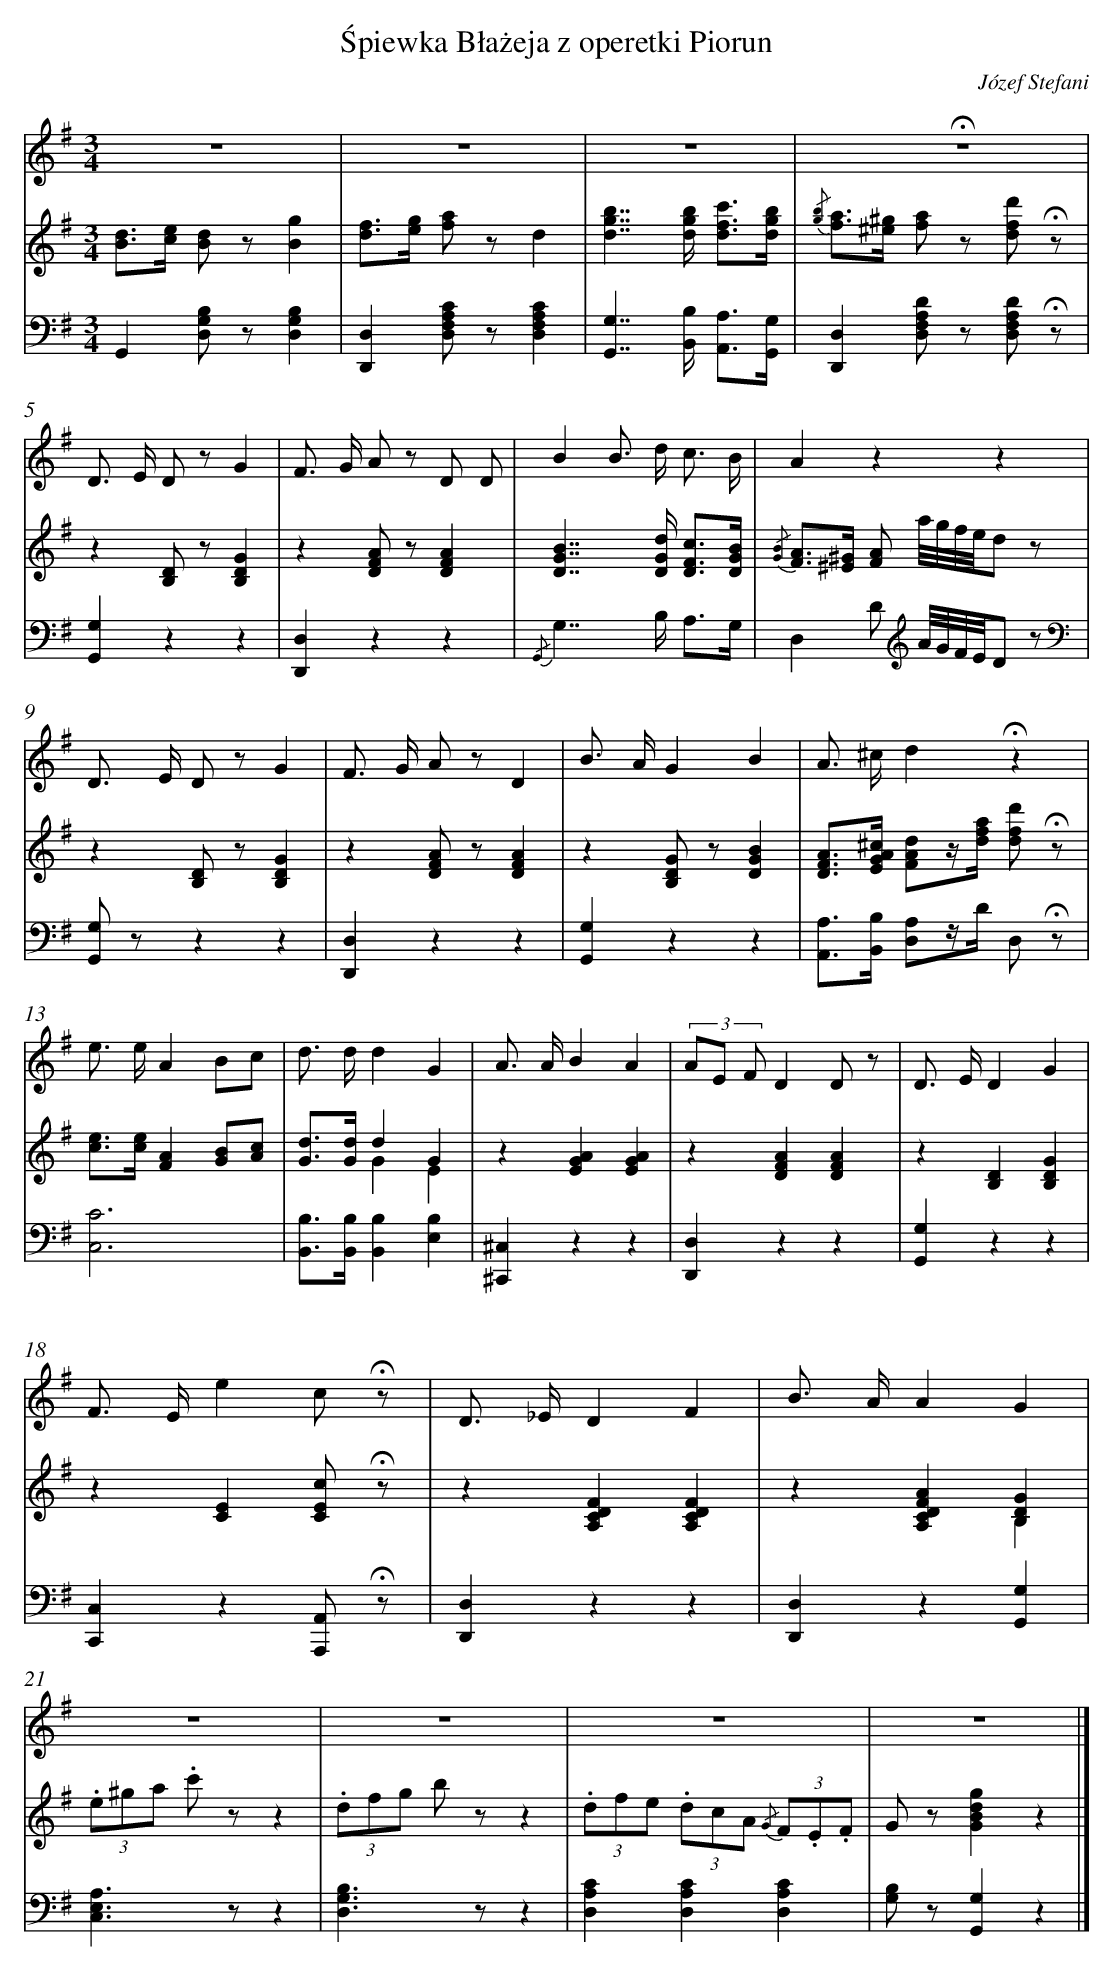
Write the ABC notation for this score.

X:1
T: Śpiewka Błażeja z operetki Piorun
C: Józef Stefani
L: 1/8
M: 3/4
V: 1 clef=treble
V: 2 clef=treble
V: 3 clef=bass
K: G
[V:1] z6 |
[V:2] [dB]>[ec] [dB] z[g2B2] |
[V:3] G,,2[B,G,D,] z[B,2G,2D,2] |
[V:1] z6 |
[V:2] [fd]>[ge] [af] zd2 |
[V:3] [D,2D,,2][CA,F,D,] z[C2A,2F,2D,2] |
[V:1] z6 |
[V:2] [b2g2d2]>>[b2g2d2] [c'3/f3/d3/][b/g/d/] |
[V:3] [G,2G,,2]>>[B,2B,,2] [A,3/A,,3/][G,/G,,/] |
[V:1] !fermata!z6 |
[V:2] {/[bg]} [af]>[^g^e] [af] z [d'fd] !fermata!z |
[V:3] [D,2D,,2][DA,F,D,] z [DA,F,D,] !fermata!z |
[V:1] D> E D zG2 |
[V:2] z2[DB,] z[G2D2B,2] |
[V:3] [G,2G,,2]z2z2 |
[V:1] F> G A z D D |
[V:2] z2[AFD] z[A2F2D2] |
[V:3] [D,2D,,2]z2z2 |
[V:1] B2B> d c3/ B/ |
[V:2] [B2G2D2]>>[d2G2D2] [c3/F3/D3/][B/G/D/] |
[V:3] {/G,,}G,2>>B,2 A,3/G,/ |
[V:1] A2z2z2 |
[V:2] {/[BG]} [AF]>[^G^E] [AF] a//g//f//e//d z |
[V:3] D,2D[K:clef=treble] A//G//F//E//D z |
[V:1] D> E D zG2 |
[V:2] z2[DB,] z[G2D2B,2] |
[V:3] [K:clef=bass][G,G,,] zz2z2 |
[V:1] F> G A zD2 |
[V:2] z2[AFD] z[A2F2D2] |
[V:3] [D,2D,,2]z2z2 |
[V:1] B> AG2B2 |
[V:2] z2[GDB,] z[B2G2D2] |
[V:3] [G,2G,,2]z2z2 |
[V:1] A> ^cd2!fermata!z2 |
[V:2] [AFD]>[^cAGE] [dAF]z/[a/f/d/] [d'fd] !fermata!z |
[V:3] [A,A,,]>[B,B,,] [A,D,]z/D/ D, !fermata!z |
[V:1] e> eA2Bc |
[V:2] [ec]>[ec][A2F2][BG][cA] |
[V:3] [C6C,6] |
[V:1] d> dd2G2 |
[V:2] [dG]>[dG]d2G2 & x2G2E2 |
[V:3] [B,B,,]>[B,B,,][B,2B,,2][B,2E,2] |
[V:1] A> AB2A2 |
[V:2] z2[A2G2E2][A2G2E2] |
[V:3] [^C,2^C,,2]z2z2 |
[V:1] (3AE FD2D z |
[V:2] z2[A2F2D2][A2F2D2] |
[V:3] [D,2D,,2]z2z2 |
[V:1] D> ED2G2 |
[V:2] z2[D2B,2][G2D2B,2] |
[V:3] [G,2G,,2]z2z2 |
[V:1] F> Ee2c !fermata!z |
[V:2] z2[E2C2][cEC] !fermata!z |
[V:3] [C,2C,,2]z2[A,,A,,,] !fermata!z |
[V:1] D> _ED2F2 |
[V:2] z2[F2D2C2A,2][F2D2C2A,2] |
[V:3] [D,2D,,2]z2z2 |
[V:1] B> AA2G2 |
[V:2] z2[A2F2D2C2A,2][G2D2B,2] & x2x2B,2 |
[V:3] [D,2D,,2]z2[G,2G,,2] |
[V:1] z6 |
[V:2] (3.e^ga .c' zz2 |
[V:3] [A,2E,2C,2]>z2z2 |
[V:1] z6 |
[V:2] (3.dfg b zz2 |
[V:3] [B,2G,2D,2]>z2z2 |
[V:1] z6 |
[V:2] (3.dfe (3.dcA {/G} (3F.E.F |
[V:3] [C2A,2D,2][C2A,2D,2][C2A,2D,2] |
[V:1] z6 |]
[V:2] G z[g2d2B2G2]z2 |]
[V:3] [B,G,] z[G,2G,,2]z2 |]
